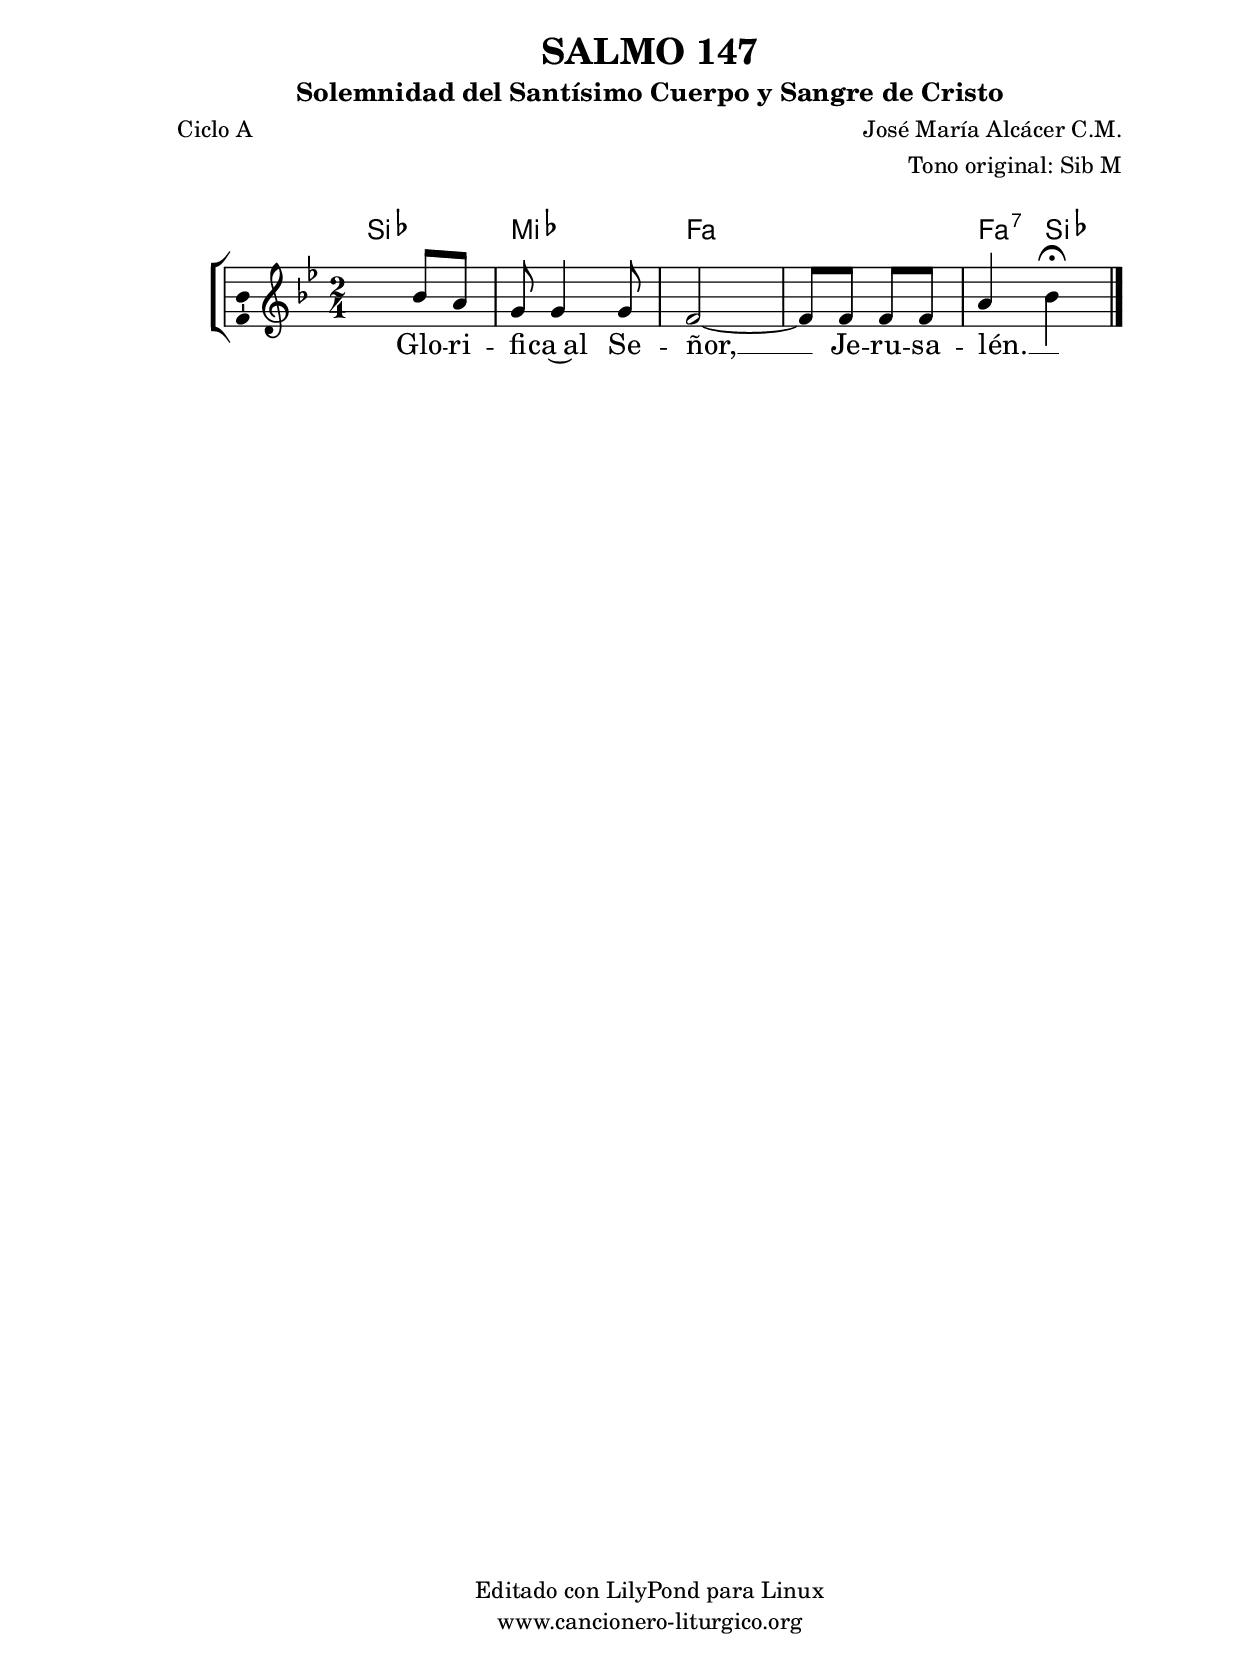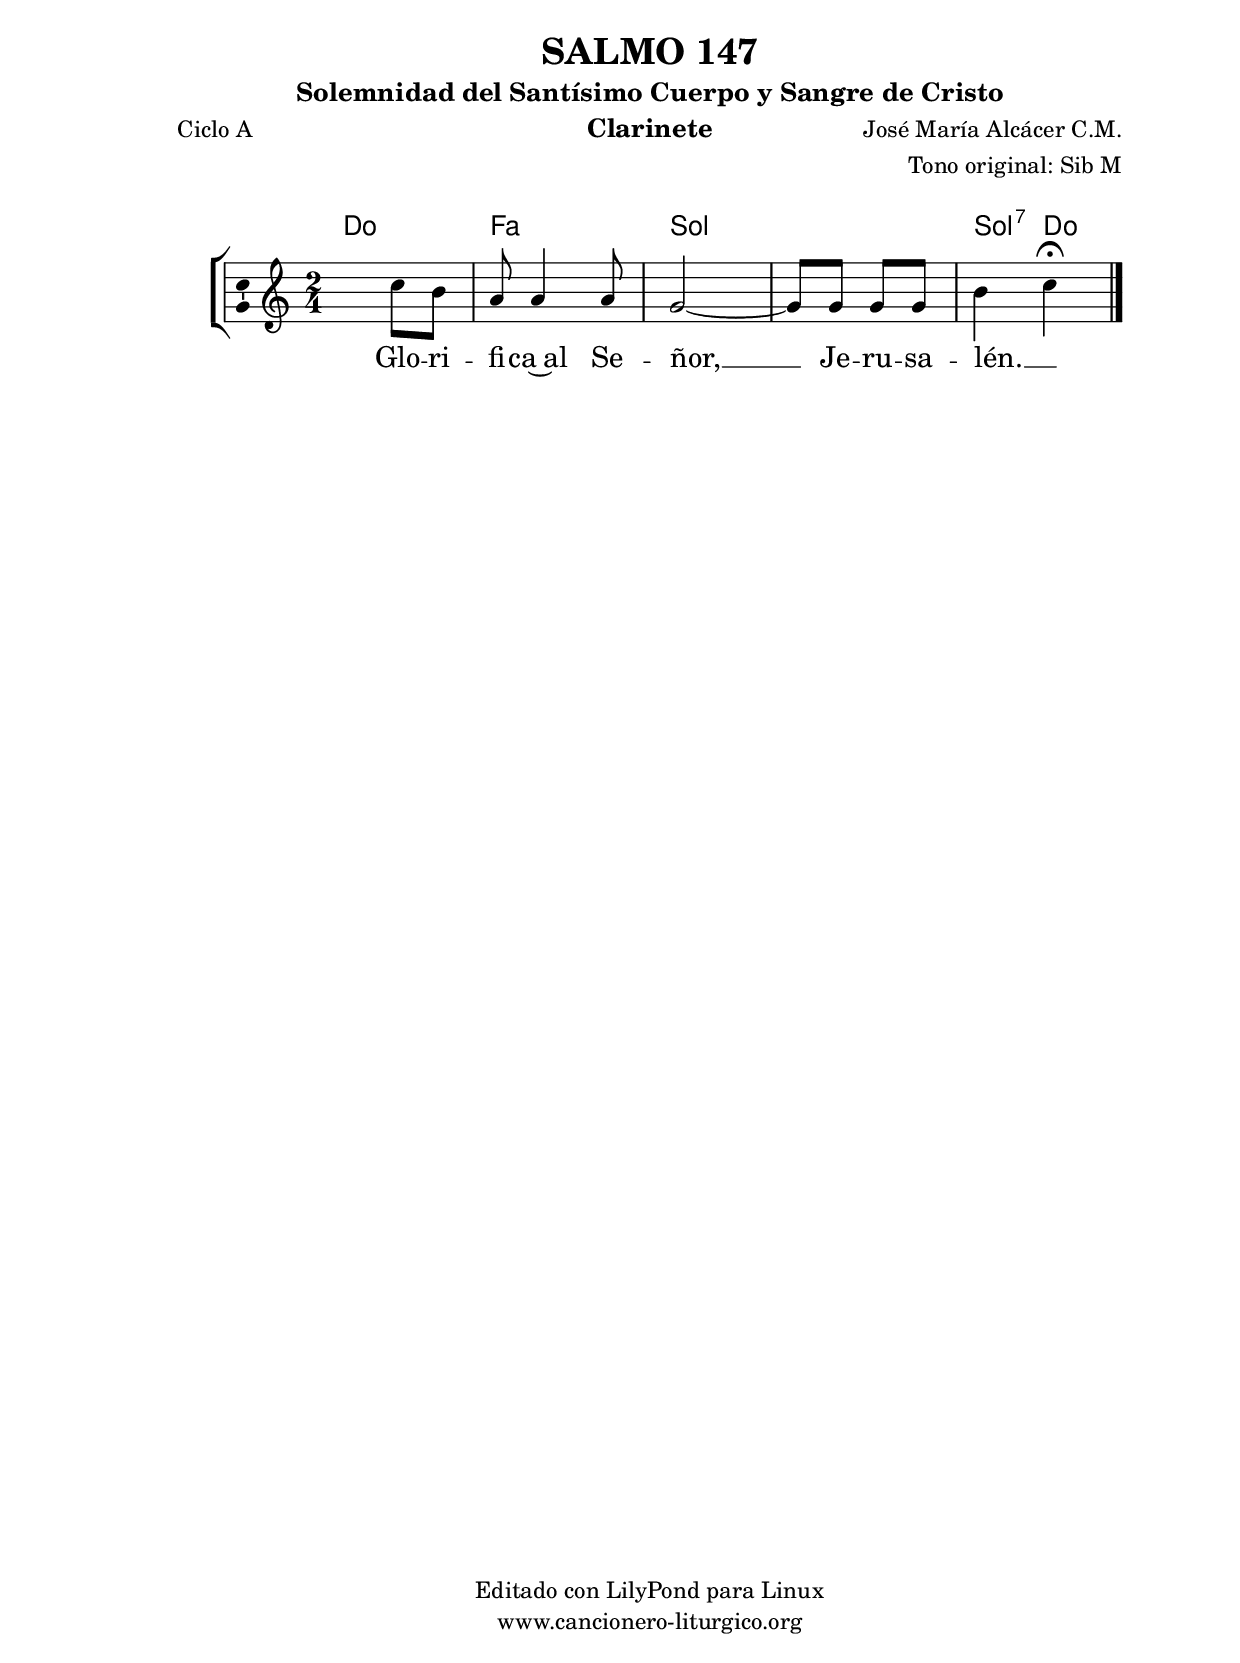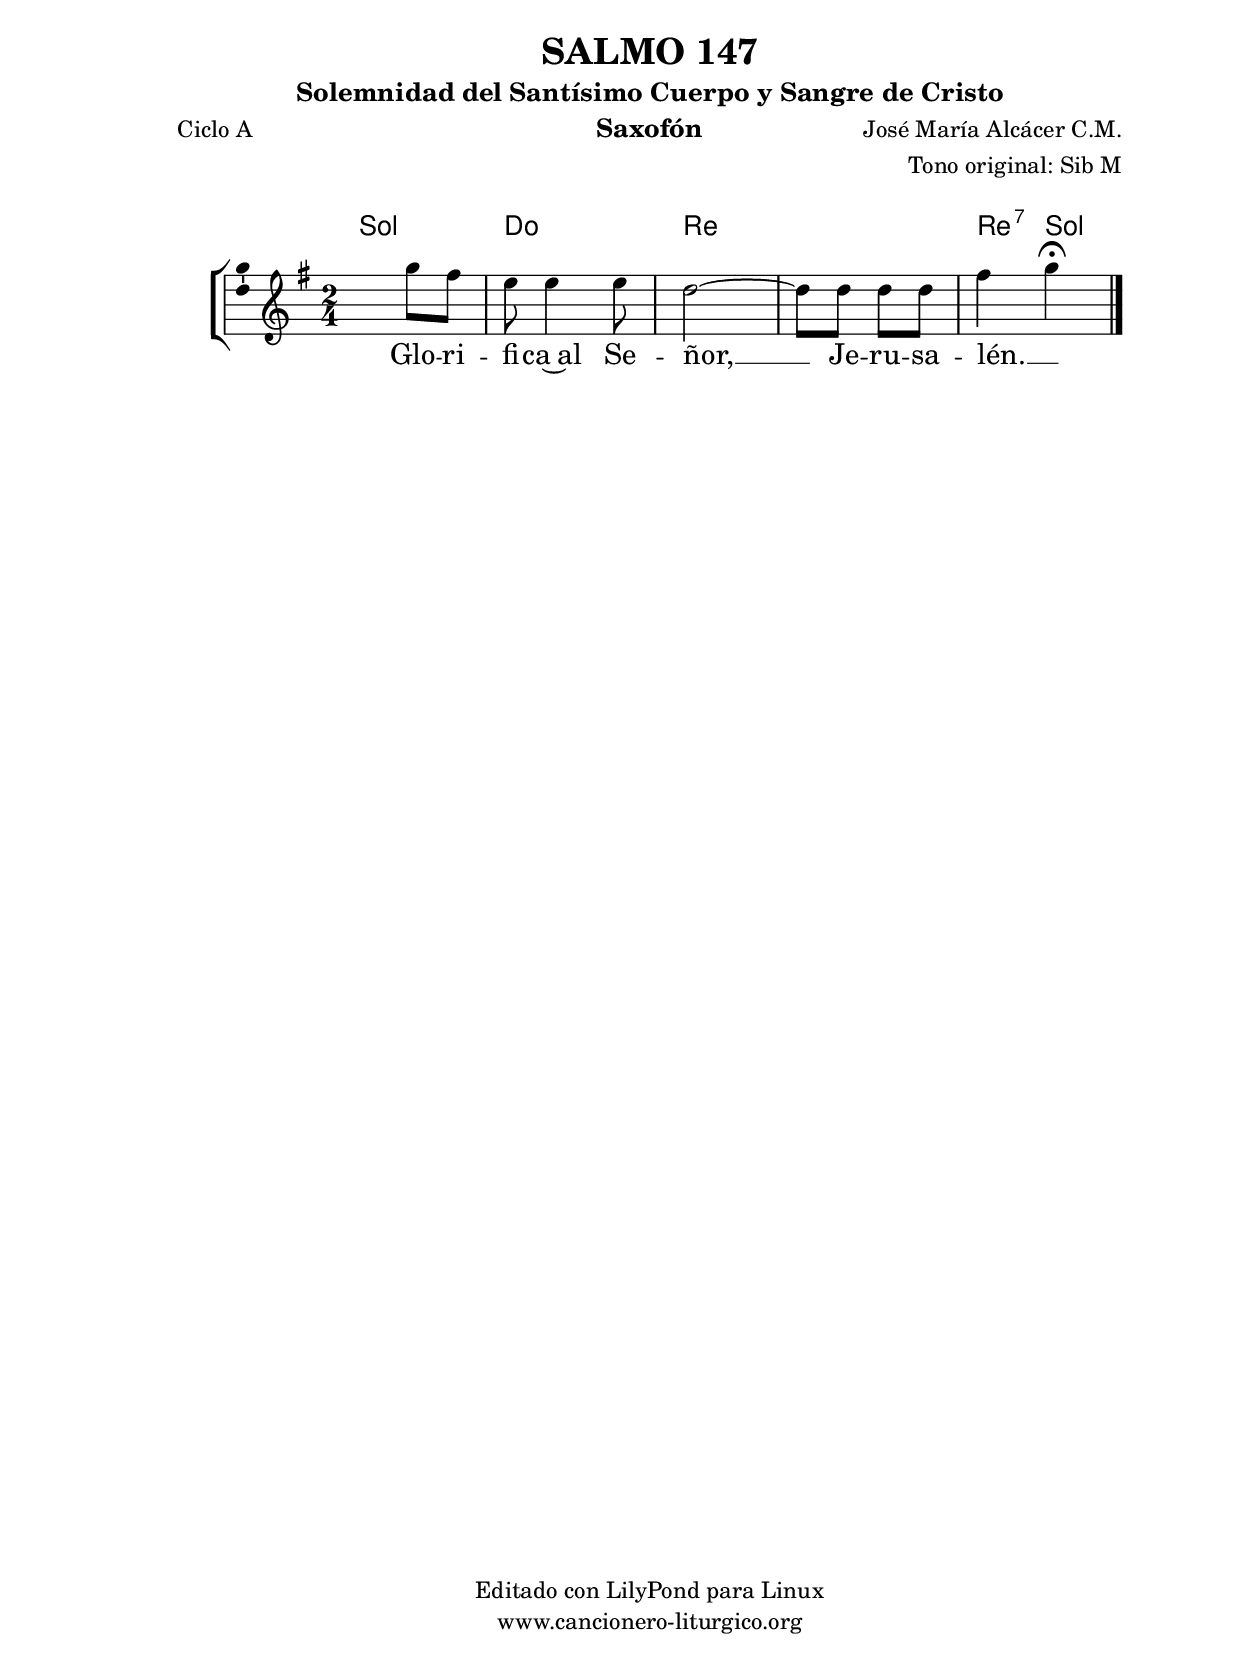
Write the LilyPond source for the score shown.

%
%para convertir .midi en .wav:
%timidity filename.midi -Ow -o finename.wav
%
%
%Para convertir de .wav a .mp3:
%lame -h -m j filename.wav
%
%
%para escuchar el midi:
%timidity nombrefichero.midi
%


%versión de lilypond para la que se ha escrito esta partitura:
\version "2.16.0"

	%Tamaño papel
	#(set-default-paper-size "a4")
	%Tamaño partitura
	#(set-global-staff-size 20)
	%No responde al pulsar sobre una nota
	#(ly:set-option 'point-and-click #f)

%parámetros del encabezamiento:
\header {
	title = "SALMO 147"
	subtitle = "Solemnidad del Santísimo Cuerpo y Sangre de Cristo"
	composer = "José María Alcácer C.M."
	poet = "Ciclo A"
	meter = ""
	arranger = "Tono original: Sib M"
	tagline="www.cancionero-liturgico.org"
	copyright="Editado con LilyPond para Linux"
	tiempo = "Ordinario"
	usos = "Salmo"
	letra = ""
	}

%parámetros asociados al papel:
\paper  {
	oddHeaderMarkup = \markup {\fill-line { \on-the-fly #not-first-page \fromproperty #'header:title \on-the-fly #not-first-page \fromproperty #'header:composer }}
	evenHeaderMarkup = \markup {\fill-line { \fromproperty #'header:composer \fromproperty #'header:title }}
	#(set-paper-size "a4")
	print-page-number = ##f
	first-page-number = 1
	print-first-page-number = ##f
%	head-separation = 3.0 \cm
	top-margin = 2.0 \cm
	bottom-margin = 0.5\cm
%%%	bottom-margin = -1.0\cm
	left-margin = 3.0 \cm
	line-width = 16.0 \cm 
	indent = 8\mm
	interscoreline = 2.\mm
	between-system-space = 15\mm
%	para que las partituras no llenen la hoja:
	ragged-bottom = ##t
%	idem para la última hoja:
	ragged-last-bottom = ##f
%	para que las partituras llenen el ancho del papel:
	ragged-last = ##f
	after-title-space = 2.5 \cm
%page-count=1
%system-count=1

	%Flexible Vertical Spacing
%	markup-markup-spacing =
%	#'((basic-distance . 15) (minimum-distance . 15) (padding . 3))
	markup-system-spacing =
	#'((basic-distance . 15) (minimum-distance . 15) (padding . 3))
	system-system-spacing =
	#'((basic-distance . 15) (minimum-distance . 15) (padding . 3))
	score-system-spacing =
	#'((basic-distance . 15) (minimum-distance . 15) (padding . 5))
%	top-system-spacing = % header
%	#'((basic-distance . 8) (minimum-distance . 0) (padding . 3))
%	top-markup-spacing =
%	#'((basic-distance . 20) (minimum-distance . 20) (padding . 3))
	last-bottom-spacing = % footer
	#'((basic-distance . 5) (minimum-distance . 5) (padding . 3))
%	score-markup-spacing =
%	#'((basic-distance . 16) (minimum-distance . 13) (padding . 3))

	}


%parámetros que afectan a toda la partitura:
global =  {
	%clave de sol (G):
	\clef G
	%armadura:
%	\transpose bes c
	\key bes \major
	\tempo 4=80
	\set Score.tempoHideNote = ##t
	}


acordes = {
	\italianChords
	\chordmode {
%	\transpose bes c
{

bes2 ees f f f4:7 bes

	}
	}
}


melodia = 
%	\transpose bes c
{
	\relative c''{

\time 2/4
s4 bes8 a
g8 g4 g8
f2~
f8 f f f
a4 bes \fermata

	\bar "|."
	}
	}


texto = \lyricmode {
Glo -- ri -- fi -- ca~al Se -- ñor, __ Je -- ru -- sa -- lén. __ _
	}


acordesStaff = \context ChordNames = acordesStaff <<
	\set chordChanges = ##t
	\acordes
	>>


vozStaff = \context Voice = vozStaff
\with {\consists "Ambitus_engraver"}
<<
%	\set Staff.instrumentName = ""
%	\set Staff.shortInstrumentName = ""
%	\set Staff.midiInstrument = #"clarinet"
%	\set Staff.midiInstrument = #"cello"
%	\set Staff.midiInstrument = #"flute"
	\set Staff.midiInstrument = #"electric guitar (jazz)"
%	\set Staff.midiInstrument = #"english horn"
%	\set Staff.midiInstrument = #"violin"
%	\set Staff.midiInstrument = #"glockenspiel"
	\set Staff.midiMinimumVolume = #0.7
	\set Staff.midiMaximumVolume = #0.9
	\global
	\melodia
	>>


textoStaff = \context Lyrics = textoStaff <<
	\lyricsto vozStaff \texto
	>>

\book {
	\score {
		\context ChoirStaff {
			\override StaffGroup.SystemStartBracket #'collapse-height = #1
			\override Score.SystemStartBar #'collapse-height = #1
			<<
			\acordesStaff
			\vozStaff
			\textoStaff
			>>
			}
		\layout {
	    		\context {
				\Lyrics
				\override LyricText #'font-size = #2
				}
	   		 \context {
				\Score
				%fontSize = #3
				\override StaffSymbol #'staff-space = #(magstep +3)
				%\override Beam #'thickness = #0.55
				%\override SpacingSpanner #'spacing-increment = #1.0
				%\override Slur #'height-limit = #1.5
				}
			}
		}
	\score {
		\unfoldRepeats
		\context ChoirStaff {
			<<
			\acordesStaff
			\vozStaff
			>>
			}
		\midi {
	  		\context {
	  			\Score
				tempoWholesPerMinute = #(ly:make-moment 70 4)
				}
			}
		}
	}

%Partitura para clarinete
#(define output-suffix "C")
\book {
	\header{
		instrument = "Clarinete"
		}
	\score {
		\context ChoirStaff {
			\override StaffGroup.SystemStartBracket #'collapse-height = #1
			\override Score.SystemStartBar #'collapse-height = #1
\transpose c d
			<<
			\acordesStaff
			\vozStaff
			\textoStaff
			>>
			}
		\layout {
	    		\context {
				\Lyrics
				\override LyricText #'font-size = #2
				}
	   		 \context {
				\Score
				%fontSize = #3
				\override StaffSymbol #'staff-space = #(magstep +3)
				%\override Beam #'thickness = #0.55
				%\override SpacingSpanner #'spacing-increment = #1.0
				%\override Slur #'height-limit = #1.5
				}
			}
		}
	}

%Partitura para saxofón
#(define output-suffix "S")
\book {
	\header{
		instrument = "Saxofón"
		}
	\score {
		\context ChoirStaff {
			\override StaffGroup.SystemStartBracket #'collapse-height = #1
			\override Score.SystemStartBar #'collapse-height = #1
\transpose c a
			<<
			\acordesStaff
			\vozStaff
			\textoStaff
			>>
			}
		\layout {
	    		\context {
				\Lyrics
				\override LyricText #'font-size = #2
				}
	   		 \context {
				\Score
				%fontSize = #3
				\override StaffSymbol #'staff-space = #(magstep +3)
				%\override Beam #'thickness = #0.55
				%\override SpacingSpanner #'spacing-increment = #1.0
				%\override Slur #'height-limit = #1.5
				}
			}
		}
	}

